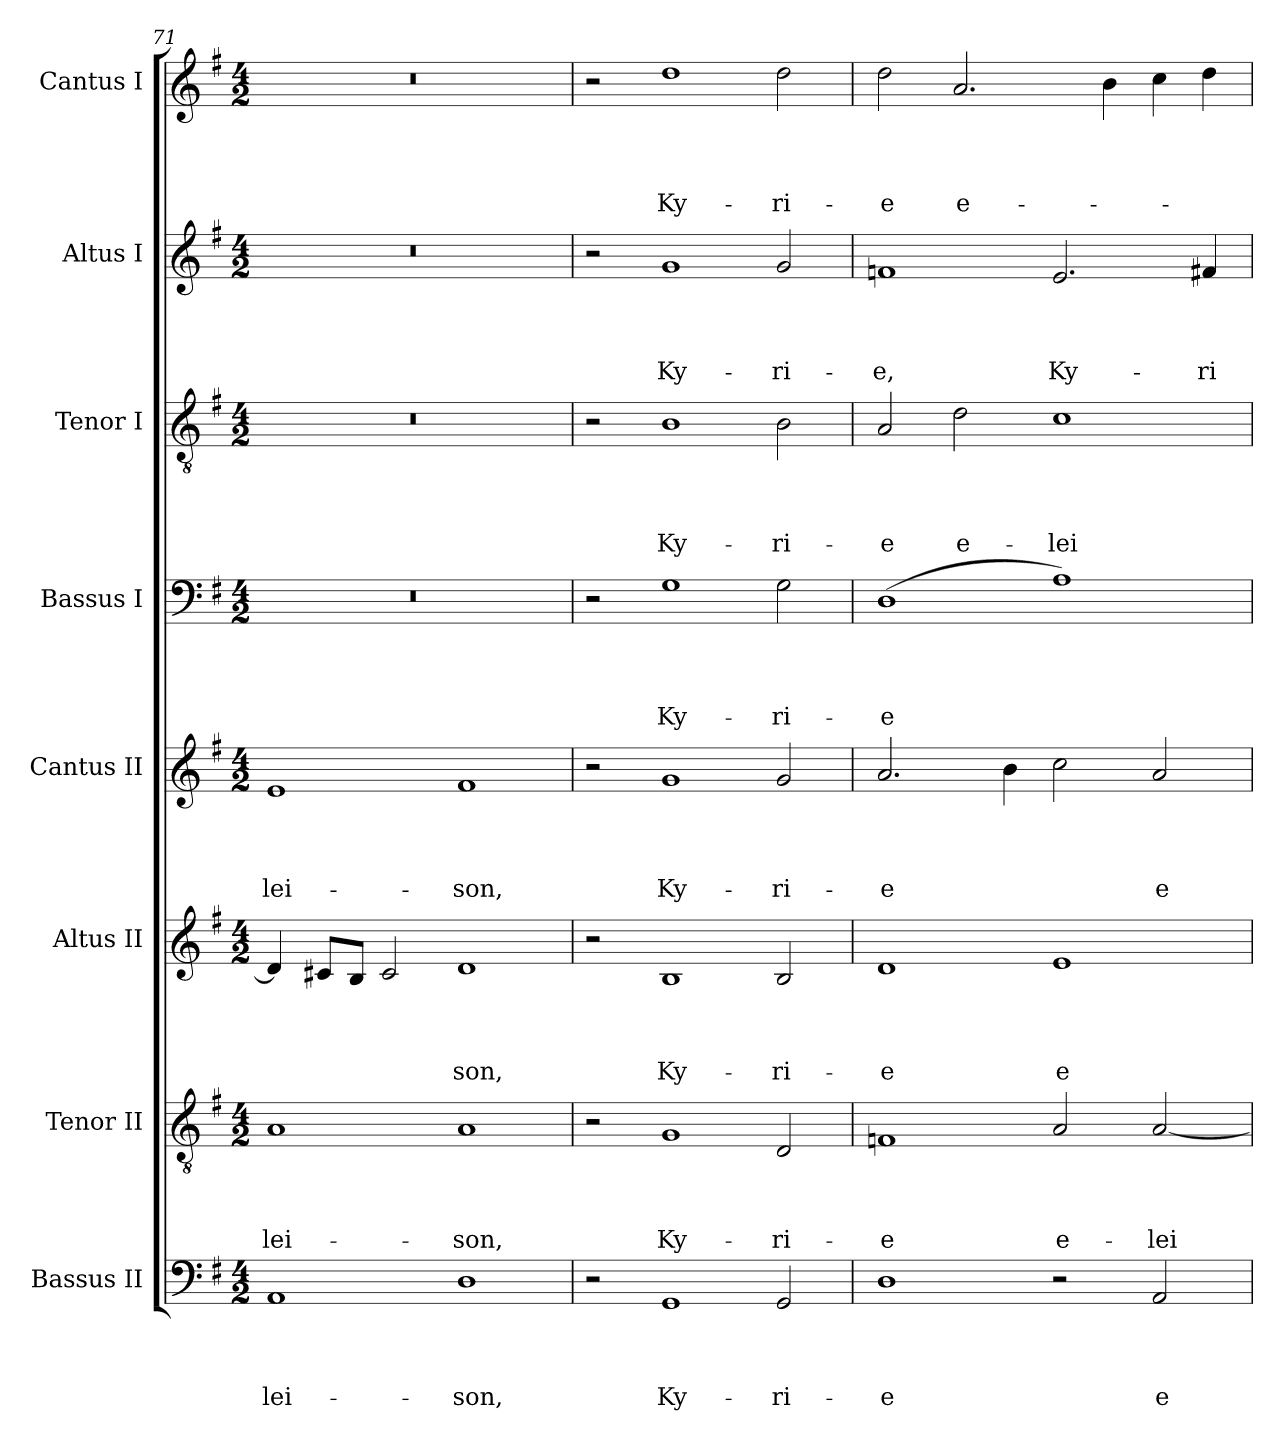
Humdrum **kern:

**kern	**text	**text	**text	**text	**kern	**text	**text	**text	**text	**kern	**text	**text	**text	**text	**kern	**text	**text	**text	**text	**kern	**text	**text	**text	**text	**kern	**text	**text	**text	**text	**kern	**text	**text	**text	**text	**kern	**text	**text	**text	**text
*part8	*part8	*part8	*part8	*part8	*part7	*part7	*part7	*part7	*part7	*part6	*part6	*part6	*part6	*part6	*part5	*part5	*part5	*part5	*part5	*part4	*part4	*part4	*part4	*part4	*part3	*part3	*part3	*part3	*part3	*part2	*part2	*part2	*part2	*part2	*part1	*part1	*part1	*part1	*part1
*staff8	*staff8	*staff8	*staff8	*staff8	*staff7	*staff7	*staff7	*staff7	*staff7	*staff6	*staff6	*staff6	*staff6	*staff6	*staff5	*staff5	*staff5	*staff5	*staff5	*staff4	*staff4	*staff4	*staff4	*staff4	*staff3	*staff3	*staff3	*staff3	*staff3	*staff2	*staff2	*staff2	*staff2	*staff2	*staff1	*staff1	*staff1	*staff1	*staff1
*I"Bassus II	*	*	*	*	*I"Tenor II	*	*	*	*	*I"Altus II	*	*	*	*	*I"Cantus II	*	*	*	*	*I"Bassus I	*	*	*	*	*I"Tenor I	*	*	*	*	*I"Altus I	*	*	*	*	*I"Cantus I	*	*	*	*
*I'B II	*	*	*	*	*I'T II	*	*	*	*	*I'A II	*	*	*	*	*I'C II	*	*	*	*	*I'B I	*	*	*	*	*I'T I	*	*	*	*	*I'A I	*	*	*	*	*I'C I	*	*	*	*
*clefF4	*	*	*	*	*clefGv2	*	*	*	*	*clefG2	*	*	*	*	*clefG2	*	*	*	*	*clefF4	*	*	*	*	*clefGv2	*	*	*	*	*clefG2	*	*	*	*	*clefG2	*	*	*	*
*k[f#]	*	*	*	*	*k[f#]	*	*	*	*	*k[f#]	*	*	*	*	*k[f#]	*	*	*	*	*k[f#]	*	*	*	*	*k[f#]	*	*	*	*	*k[f#]	*	*	*	*	*k[f#]	*	*	*	*
*G:	*	*	*	*	*G:	*	*	*	*	*G:	*	*	*	*	*G:	*	*	*	*	*G:	*	*	*	*	*G:	*	*	*	*	*G:	*	*	*	*	*G:	*	*	*	*
*M4/2	*	*	*	*	*M4/2	*	*	*	*	*M4/2	*	*	*	*	*M4/2	*	*	*	*	*M4/2	*	*	*	*	*M4/2	*	*	*	*	*M4/2	*	*	*	*	*M4/2	*	*	*	*
=71	=71	=71	=71	=71	=71	=71	=71	=71	=71	=71	=71	=71	=71	=71	=71	=71	=71	=71	=71	=71	=71	=71	=71	=71	=71	=71	=71	=71	=71	=71	=71	=71	=71	=71	=71	=71	=71	=71	=71
!	!	!	!	!LO:LY:b	!	!	!	!	!	!	!	!	!	!	!	!	!	!	!	!	!	!	!	!	!	!	!	!	!	!	!	!	!	!	!	!	!	!	!
!	!	!	!	!	!	!	!	!	!LO:LY:b	!	!	!	!	!	!	!	!	!	!	!	!	!	!	!	!	!	!	!	!	!	!	!	!	!	!	!	!	!	!
!	!	!	!	!	!	!	!	!	!	!	!	!	!	!	!	!	!	!	!LO:LY:b	!	!	!	!	!	!	!	!	!	!	!	!	!	!	!	!	!	!	!	!
1AA	.	.	.	-lei-	1A	.	.	.	-lei-	4d/]	.	.	.	.	1e	.	.	.	-lei-	0r	.	.	.	.	0r	.	.	.	.	0r	.	.	.	.	0r	.	.	.	.
.	.	.	.	.	.	.	.	.	.	8c#X/L	.	.	.	.	.	.	.	.	.	.	.	.	.	.	.	.	.	.	.	.	.	.	.	.	.	.	.	.	.
.	.	.	.	.	.	.	.	.	.	8B/J	.	.	.	.	.	.	.	.	.	.	.	.	.	.	.	.	.	.	.	.	.	.	.	.	.	.	.	.	.
.	.	.	.	.	.	.	.	.	.	2c#/	.	.	.	.	.	.	.	.	.	.	.	.	.	.	.	.	.	.	.	.	.	.	.	.	.	.	.	.	.
!	!	!	!	!LO:LY:b	!	!	!	!	!	!	!	!	!	!	!	!	!	!	!	!	!	!	!	!	!	!	!	!	!	!	!	!	!	!	!	!	!	!	!
!	!	!	!	!	!	!	!	!	!LO:LY:b	!	!	!	!	!	!	!	!	!	!	!	!	!	!	!	!	!	!	!	!	!	!	!	!	!	!	!	!	!	!
!	!	!	!	!	!	!	!	!	!	!	!	!	!	!LO:LY:b	!	!	!	!	!	!	!	!	!	!	!	!	!	!	!	!	!	!	!	!	!	!	!	!	!
!	!	!	!	!	!	!	!	!	!	!	!	!	!	!	!	!	!	!	!LO:LY:b	!	!	!	!	!	!	!	!	!	!	!	!	!	!	!	!	!	!	!	!
1D	.	.	.	-son,	1A	.	.	.	-son,	1d	.	.	.	-son,	1f#	.	.	.	-son,	.	.	.	.	.	.	.	.	.	.	.	.	.	.	.	.	.	.	.	.
=72	=72	=72	=72	=72	=72	=72	=72	=72	=72	=72	=72	=72	=72	=72	=72	=72	=72	=72	=72	=72	=72	=72	=72	=72	=72	=72	=72	=72	=72	=72	=72	=72	=72	=72	=72	=72	=72	=72	=72
2r	.	.	.	.	2r	.	.	.	.	2r	.	.	.	.	2r	.	.	.	.	2r	.	.	.	.	2r	.	.	.	.	2r	.	.	.	.	2r	.	.	.	.
!	!	!	!	!LO:LY:b	!	!	!	!	!	!	!	!	!	!	!	!	!	!	!	!	!	!	!	!	!	!	!	!	!	!	!	!	!	!	!	!	!	!	!
!	!	!	!	!	!	!	!	!	!LO:LY:b	!	!	!	!	!	!	!	!	!	!	!	!	!	!	!	!	!	!	!	!	!	!	!	!	!	!	!	!	!	!
!	!	!	!	!	!	!	!	!	!	!	!	!	!	!LO:LY:b	!	!	!	!	!	!	!	!	!	!	!	!	!	!	!	!	!	!	!	!	!	!	!	!	!
!	!	!	!	!	!	!	!	!	!	!	!	!	!	!	!	!	!	!	!LO:LY:b	!	!	!	!	!	!	!	!	!	!	!	!	!	!	!	!	!	!	!	!
!	!	!	!	!	!	!	!	!	!	!	!	!	!	!	!	!	!	!	!	!	!	!	!	!LO:LY:b	!	!	!	!	!	!	!	!	!	!	!	!	!	!	!
!	!	!	!	!	!	!	!	!	!	!	!	!	!	!	!	!	!	!	!	!	!	!	!	!	!	!	!	!	!LO:LY:b	!	!	!	!	!	!	!	!	!	!
!	!	!	!	!	!	!	!	!	!	!	!	!	!	!	!	!	!	!	!	!	!	!	!	!	!	!	!	!	!	!	!	!	!	!LO:LY:b	!	!	!	!	!
!	!	!	!	!	!	!	!	!	!	!	!	!	!	!	!	!	!	!	!	!	!	!	!	!	!	!	!	!	!	!	!	!	!	!	!	!	!	!	!LO:LY:b
1GG	.	.	.	Ky-	1G	.	.	.	Ky-	1B	.	.	.	Ky-	1g	.	.	.	Ky-	1G	.	.	.	Ky-	1B	.	.	.	Ky-	1g	.	.	.	Ky-	1dd	.	.	.	Ky-
!	!	!	!	!LO:LY:b	!	!	!	!	!	!	!	!	!	!	!	!	!	!	!	!	!	!	!	!	!	!	!	!	!	!	!	!	!	!	!	!	!	!	!
!	!	!	!	!	!	!	!	!	!LO:LY:b	!	!	!	!	!	!	!	!	!	!	!	!	!	!	!	!	!	!	!	!	!	!	!	!	!	!	!	!	!	!
!	!	!	!	!	!	!	!	!	!	!	!	!	!	!LO:LY:b	!	!	!	!	!	!	!	!	!	!	!	!	!	!	!	!	!	!	!	!	!	!	!	!	!
!	!	!	!	!	!	!	!	!	!	!	!	!	!	!	!	!	!	!	!LO:LY:b	!	!	!	!	!	!	!	!	!	!	!	!	!	!	!	!	!	!	!	!
!	!	!	!	!	!	!	!	!	!	!	!	!	!	!	!	!	!	!	!	!	!	!	!	!LO:LY:b	!	!	!	!	!	!	!	!	!	!	!	!	!	!	!
!	!	!	!	!	!	!	!	!	!	!	!	!	!	!	!	!	!	!	!	!	!	!	!	!	!	!	!	!	!LO:LY:b	!	!	!	!	!	!	!	!	!	!
!	!	!	!	!	!	!	!	!	!	!	!	!	!	!	!	!	!	!	!	!	!	!	!	!	!	!	!	!	!	!	!	!	!	!LO:LY:b	!	!	!	!	!
!	!	!	!	!	!	!	!	!	!	!	!	!	!	!	!	!	!	!	!	!	!	!	!	!	!	!	!	!	!	!	!	!	!	!	!	!	!	!	!LO:LY:b
2GG/	.	.	.	-ri-	2D/	.	.	.	-ri-	2B/	.	.	.	-ri-	2g/	.	.	.	-ri-	2G\	.	.	.	-ri-	2B\	.	.	.	-ri-	2g/	.	.	.	-ri-	2dd\	.	.	.	-ri-
!!LO:PB:g=z
=73	=73	=73	=73	=73	=73	=73	=73	=73	=73	=73	=73	=73	=73	=73	=73	=73	=73	=73	=73	=73	=73	=73	=73	=73	=73	=73	=73	=73	=73	=73	=73	=73	=73	=73	=73	=73	=73	=73	=73
!	!	!	!	!LO:LY:b	!	!	!	!	!	!	!	!	!	!	!	!	!	!	!	!	!	!	!	!	!	!	!	!	!	!	!	!	!	!	!	!	!	!	!
!	!	!	!	!	!	!	!	!	!LO:LY:b	!	!	!	!	!	!	!	!	!	!	!	!	!	!	!	!	!	!	!	!	!	!	!	!	!	!	!	!	!	!
!	!	!	!	!	!	!	!	!	!	!	!	!	!	!LO:LY:b	!	!	!	!	!	!	!	!	!	!	!	!	!	!	!	!	!	!	!	!	!	!	!	!	!
!	!	!	!	!	!	!	!	!	!	!	!	!	!	!	!	!	!	!	!LO:LY:b	!	!	!	!	!	!	!	!	!	!	!	!	!	!	!	!	!	!	!	!
!	!	!	!	!	!	!	!	!	!	!	!	!	!	!	!	!	!	!	!	!	!	!	!	!LO:LY:b	!	!	!	!	!	!	!	!	!	!	!	!	!	!	!
!	!	!	!	!	!	!	!	!	!	!	!	!	!	!	!	!	!	!	!	!	!	!	!	!	!	!	!	!	!LO:LY:b	!	!	!	!	!	!	!	!	!	!
!	!	!	!	!	!	!	!	!	!	!	!	!	!	!	!	!	!	!	!	!	!	!	!	!	!	!	!	!	!	!	!	!	!	!LO:LY:b	!	!	!	!	!
!	!	!	!	!	!	!	!	!	!	!	!	!	!	!	!	!	!	!	!	!	!	!	!	!	!	!	!	!	!	!	!	!	!	!	!	!	!	!	!LO:LY:b
1D	.	.	.	-e	1Fn	.	.	.	-e	1d	.	.	.	-e	2.a/	.	.	.	-e	(>1D	.	.	.	-e	2A/	.	.	.	-e	1fn	.	.	.	-e,	2dd\	.	.	.	-e
!	!	!	!	!	!	!	!	!	!	!	!	!	!	!	!	!	!	!	!	!	!	!	!	!	!	!	!	!	!LO:LY:b	!	!	!	!	!	!	!	!	!	!
!	!	!	!	!	!	!	!	!	!	!	!	!	!	!	!	!	!	!	!	!	!	!	!	!	!	!	!	!	!	!	!	!	!	!	!	!	!	!	!LO:LY:b
.	.	.	.	.	.	.	.	.	.	.	.	.	.	.	.	.	.	.	.	.	.	.	.	.	2d\	.	.	.	e-	.	.	.	.	.	2.a/	.	.	.	e-
.	.	.	.	.	.	.	.	.	.	.	.	.	.	.	4b\	.	.	.	.	.	.	.	.	.	.	.	.	.	.	.	.	.	.	.	.	.	.	.	.
!	!	!	!	!	!	!	!	!	!LO:LY:b	!	!	!	!	!	!	!	!	!	!	!	!	!	!	!	!	!	!	!	!	!	!	!	!	!	!	!	!	!	!
!	!	!	!	!	!	!	!	!	!	!	!	!	!	!LO:LY:b	!	!	!	!	!	!	!	!	!	!	!	!	!	!	!	!	!	!	!	!	!	!	!	!	!
!	!	!	!	!	!	!	!	!	!	!	!	!	!	!	!	!	!	!	!	!	!	!	!	!	!	!	!	!	!LO:LY:b	!	!	!	!	!	!	!	!	!	!
!	!	!	!	!	!	!	!	!	!	!	!	!	!	!	!	!	!	!	!	!	!	!	!	!	!	!	!	!	!	!	!	!	!	!LO:LY:b	!	!	!	!	!
2r	.	.	.	.	2A/	.	.	.	e-	1e	.	.	.	e-	2cc\	.	.	.	.	1A)	.	.	.	.	1c	.	.	.	-lei-	2.e/	.	.	.	Ky-	.	.	.	.	.
.	.	.	.	.	.	.	.	.	.	.	.	.	.	.	.	.	.	.	.	.	.	.	.	.	.	.	.	.	.	.	.	.	.	.	4b\	.	.	.	.
!	!	!	!	!LO:LY:b	!	!	!	!	!	!	!	!	!	!	!	!	!	!	!	!	!	!	!	!	!	!	!	!	!	!	!	!	!	!	!	!	!	!	!
!	!	!	!	!	!	!	!	!	!LO:LY:b	!	!	!	!	!	!	!	!	!	!	!	!	!	!	!	!	!	!	!	!	!	!	!	!	!	!	!	!	!	!
!	!	!	!	!	!	!	!	!	!	!	!	!	!	!	!	!	!	!	!LO:LY:b	!	!	!	!	!	!	!	!	!	!	!	!	!	!	!	!	!	!	!	!
2AA/	.	.	.	e-	[2A/	.	.	.	-lei-	.	.	.	.	.	2a/	.	.	.	e-	.	.	.	.	.	.	.	.	.	.	.	.	.	.	.	4cc\	.	.	.	.
!	!	!	!	!	!	!	!	!	!	!	!	!	!	!	!	!	!	!	!	!	!	!	!	!	!	!	!	!	!	!	!	!	!	!LO:LY:b	!	!	!	!	!
.	.	.	.	.	.	.	.	.	.	.	.	.	.	.	.	.	.	.	.	.	.	.	.	.	.	.	.	.	.	4f#X/	.	.	.	-ri-	4dd\	.	.	.	.
=	=	=	=	=	=	=	=	=	=	=	=	=	=	=	=	=	=	=	=	=	=	=	=	=	=	=	=	=	=	=	=	=	=	=	=	=	=	=	=
*-	*-	*-	*-	*-	*-	*-	*-	*-	*-	*-	*-	*-	*-	*-	*-	*-	*-	*-	*-	*-	*-	*-	*-	*-	*-	*-	*-	*-	*-	*-	*-	*-	*-	*-	*-	*-	*-	*-	*-
